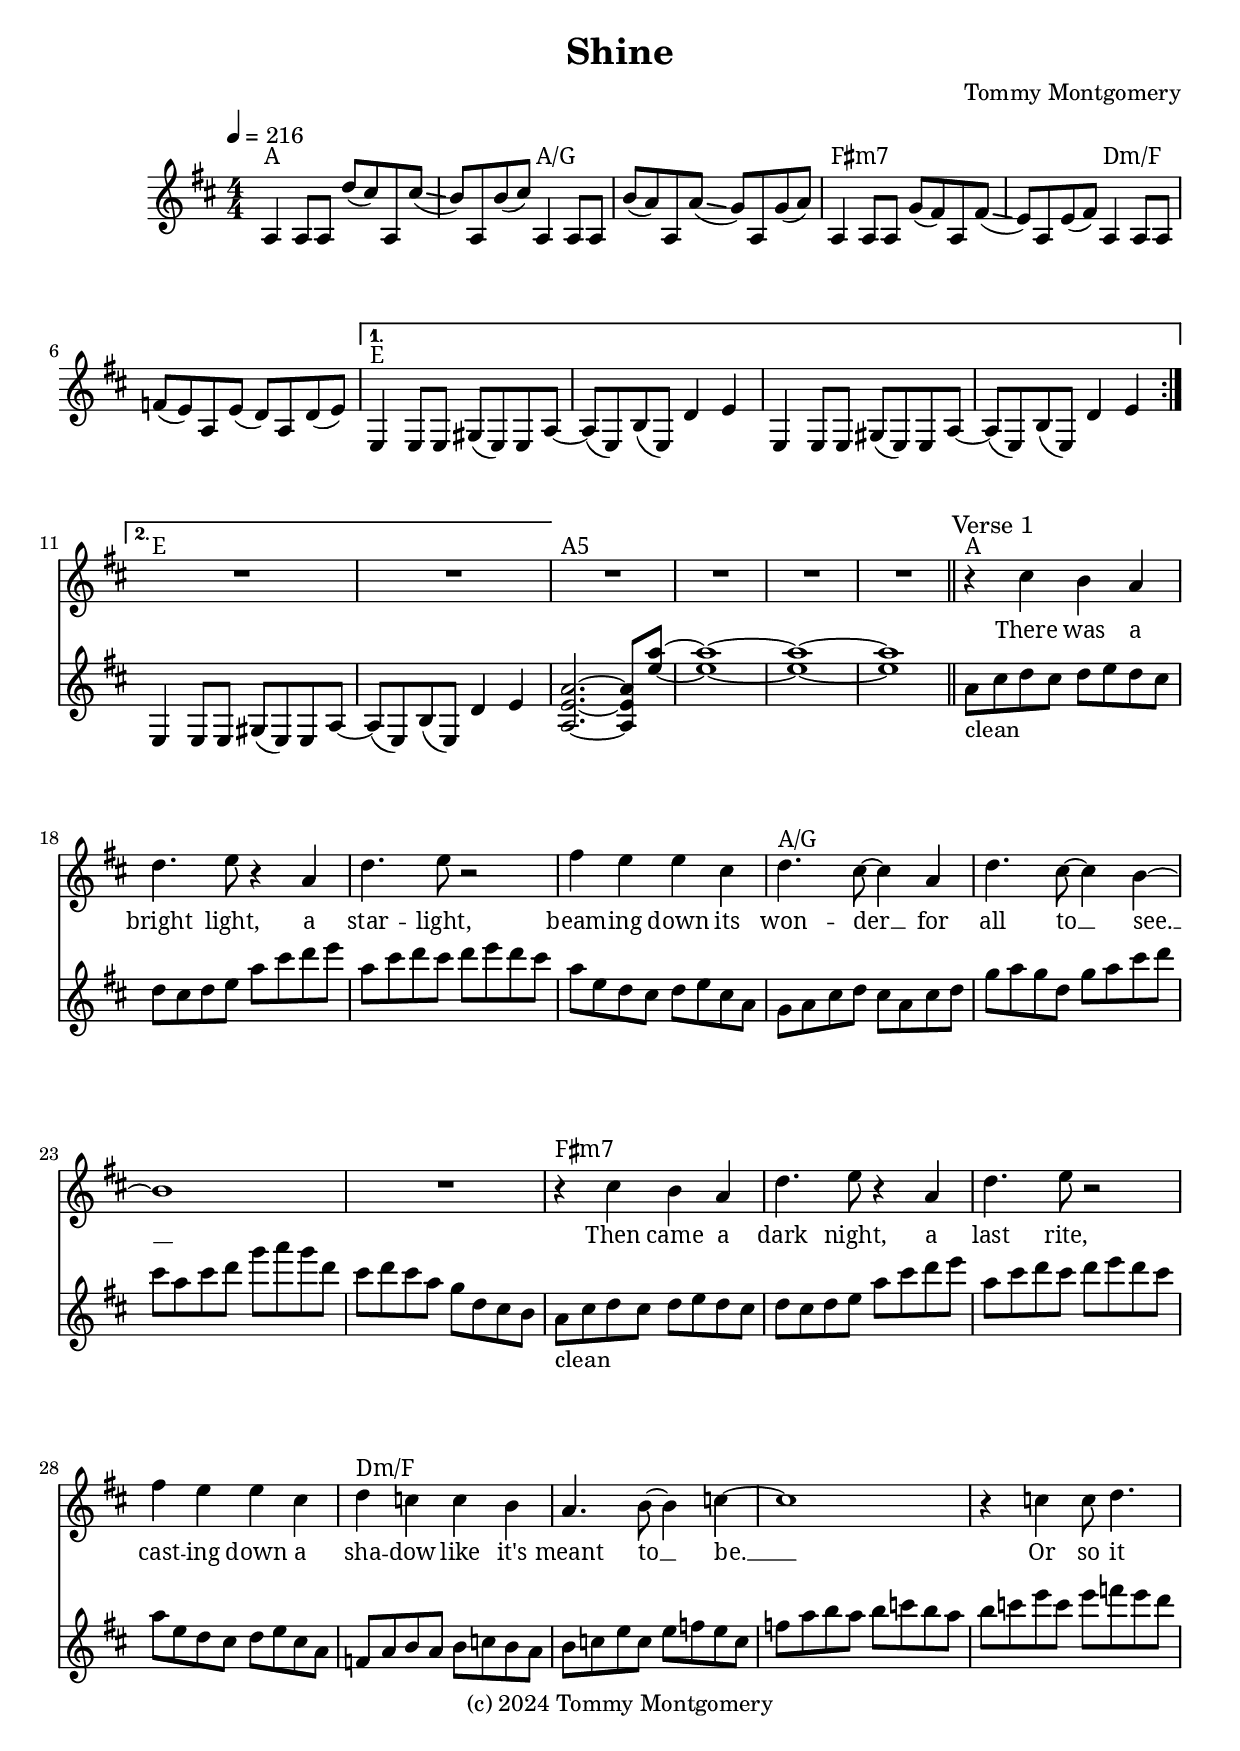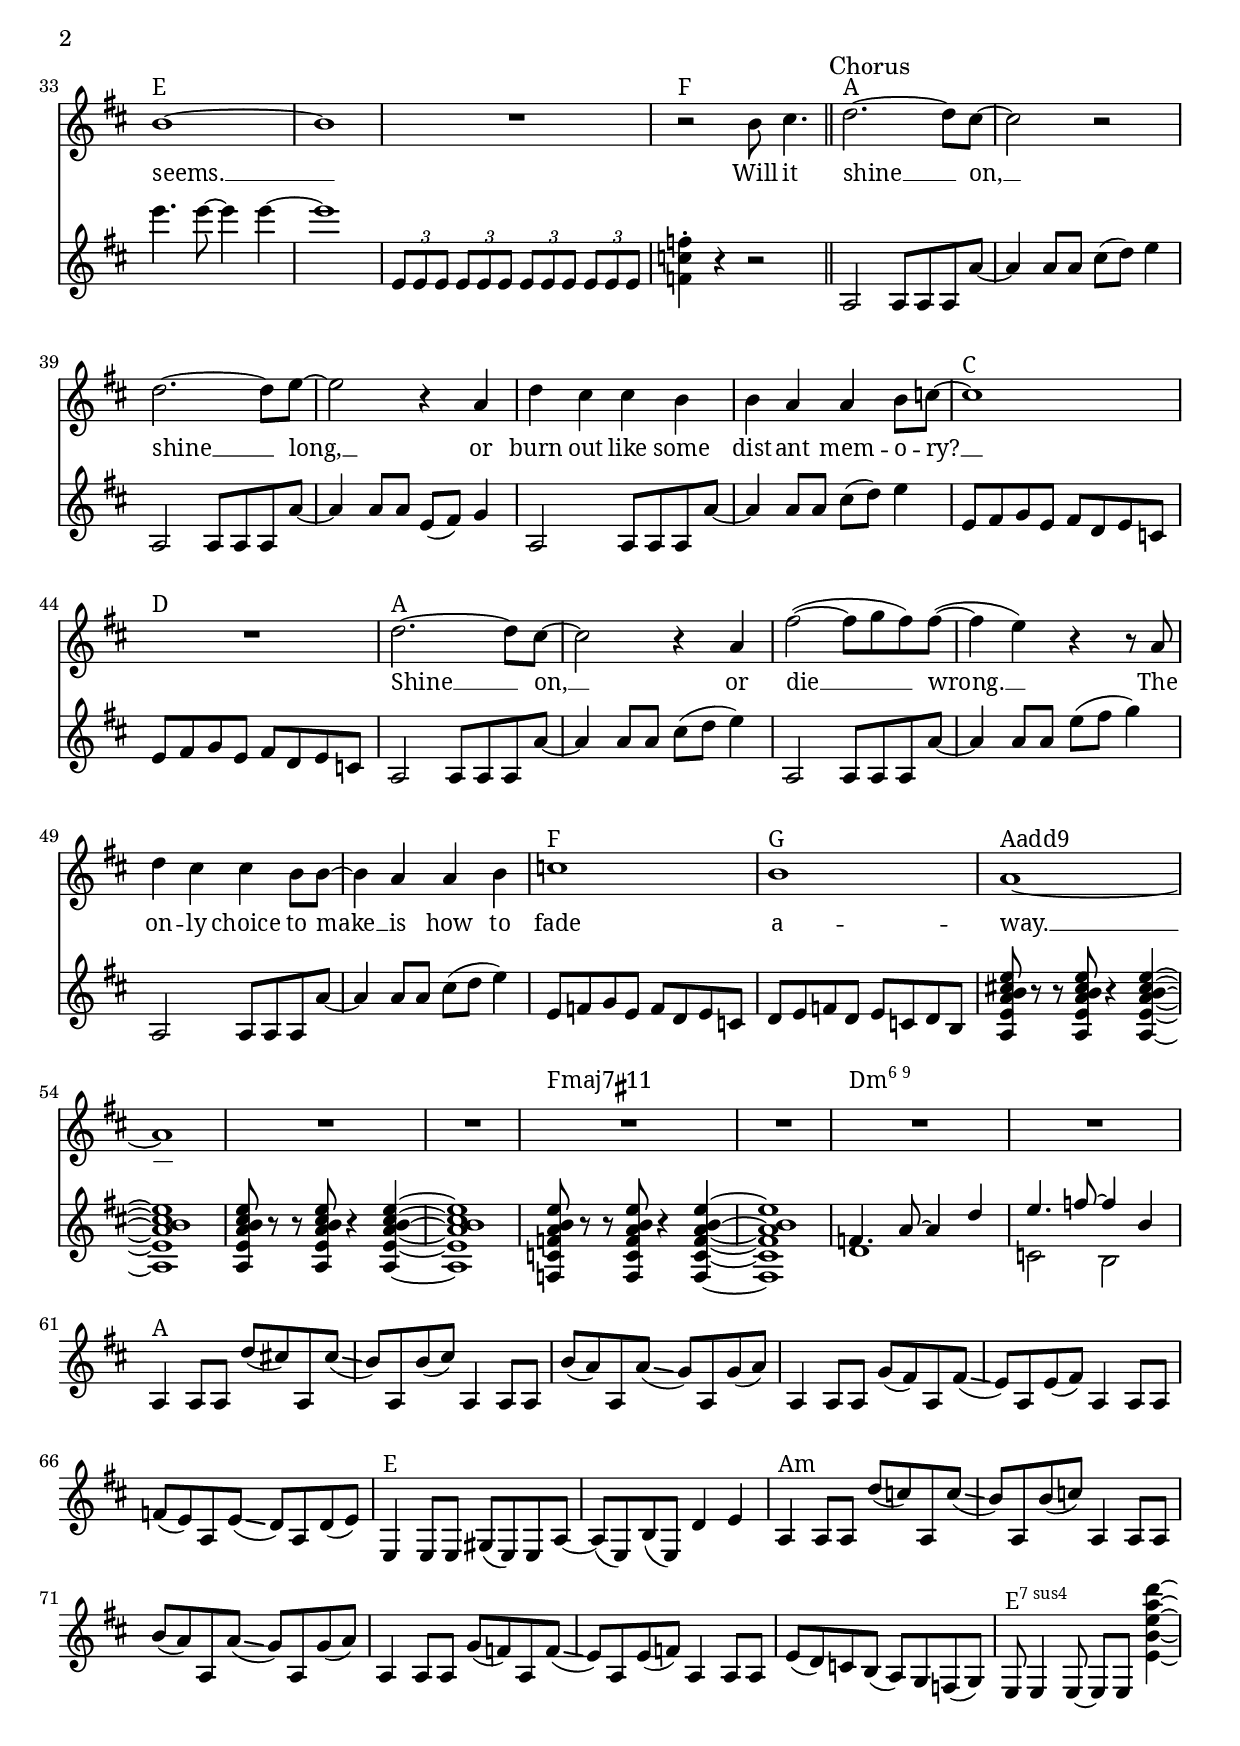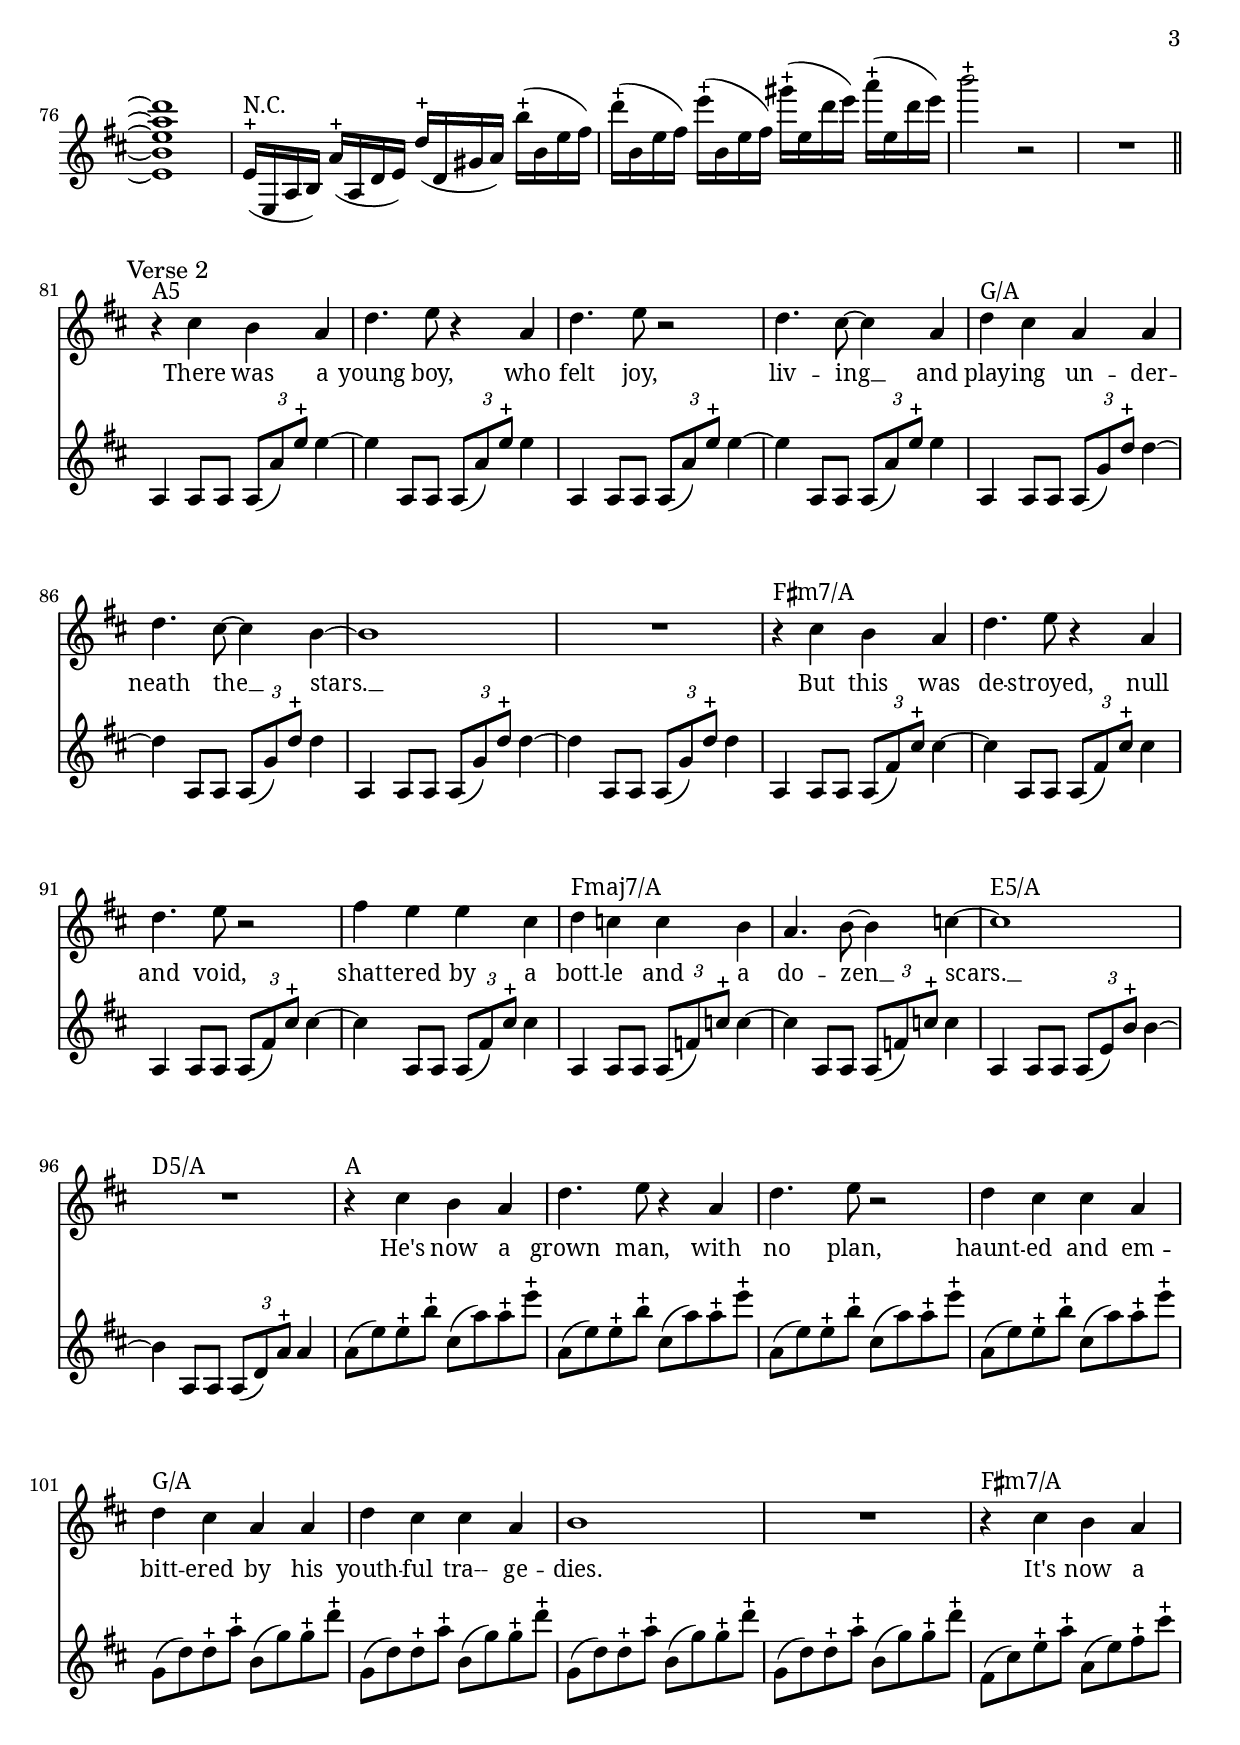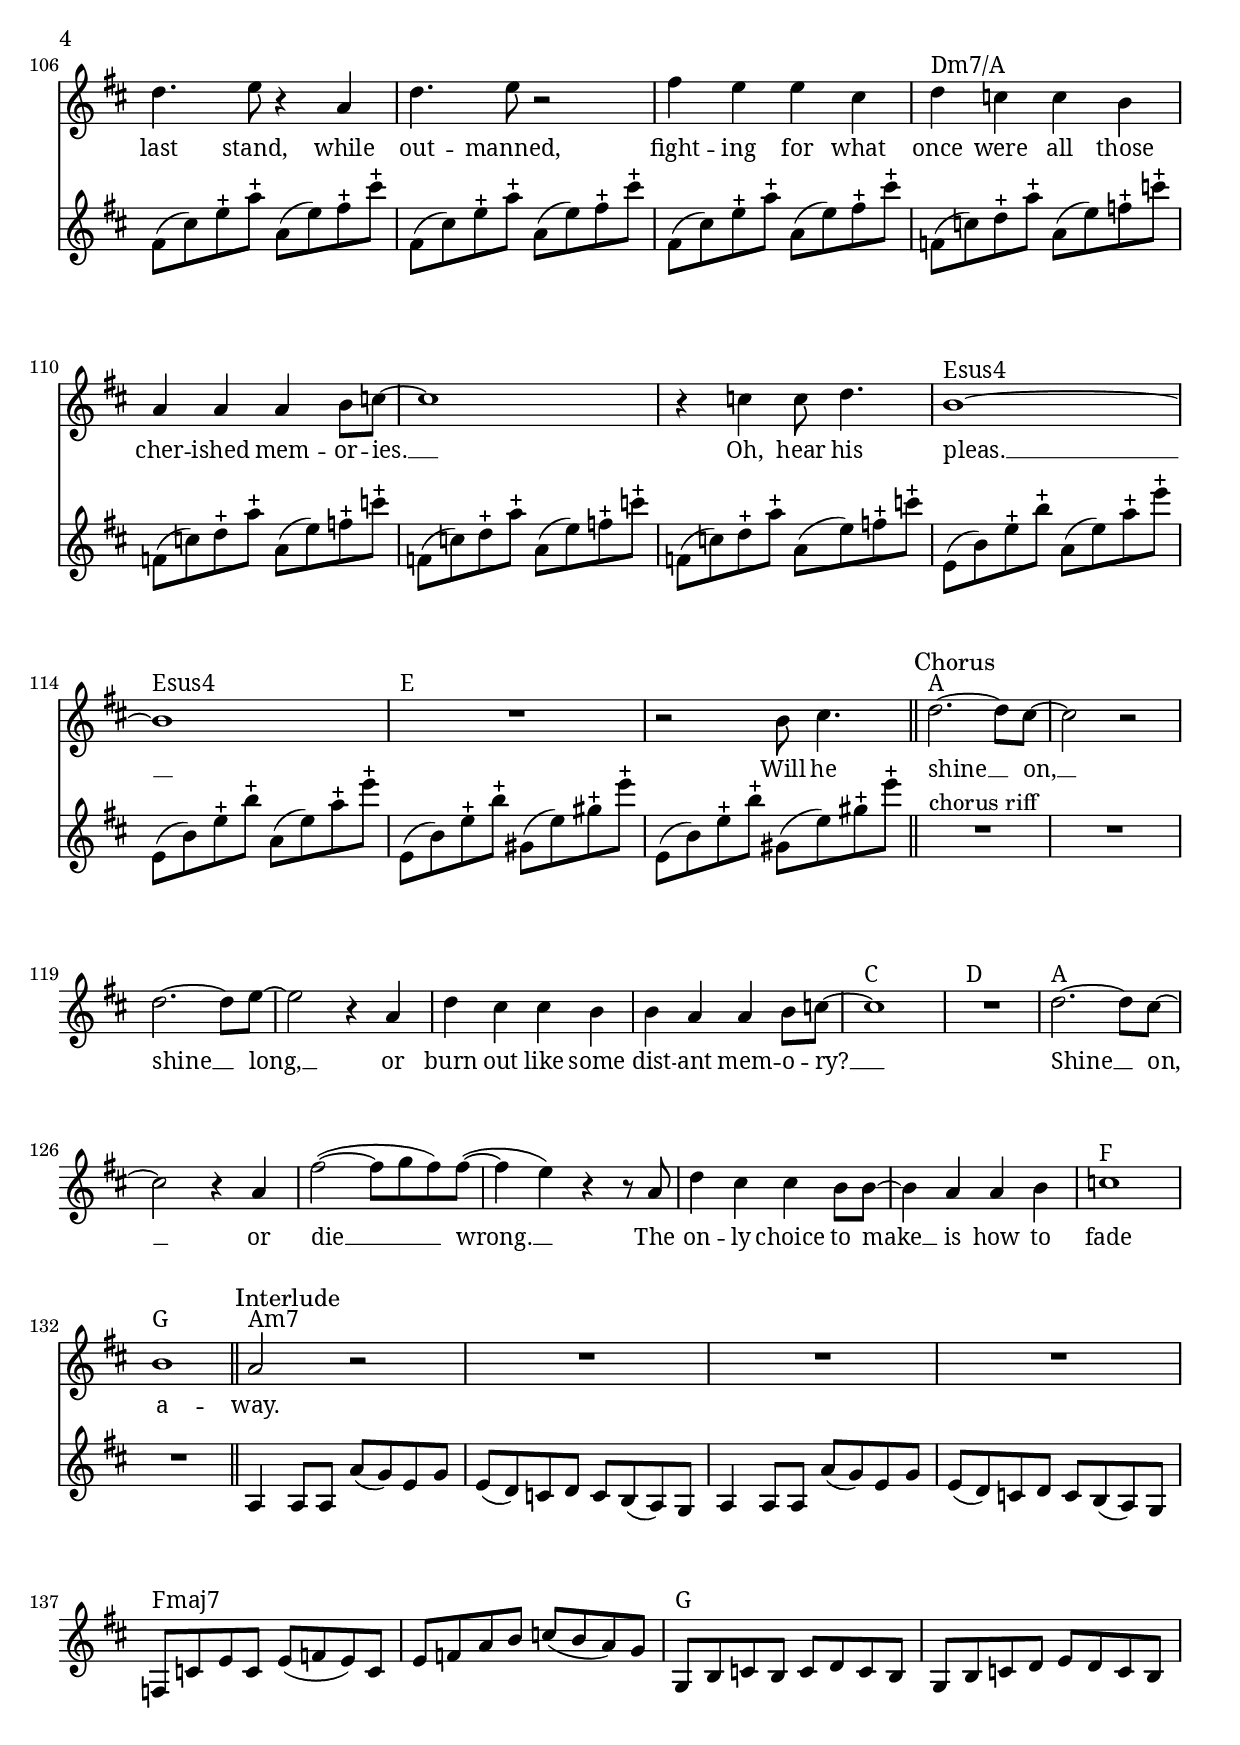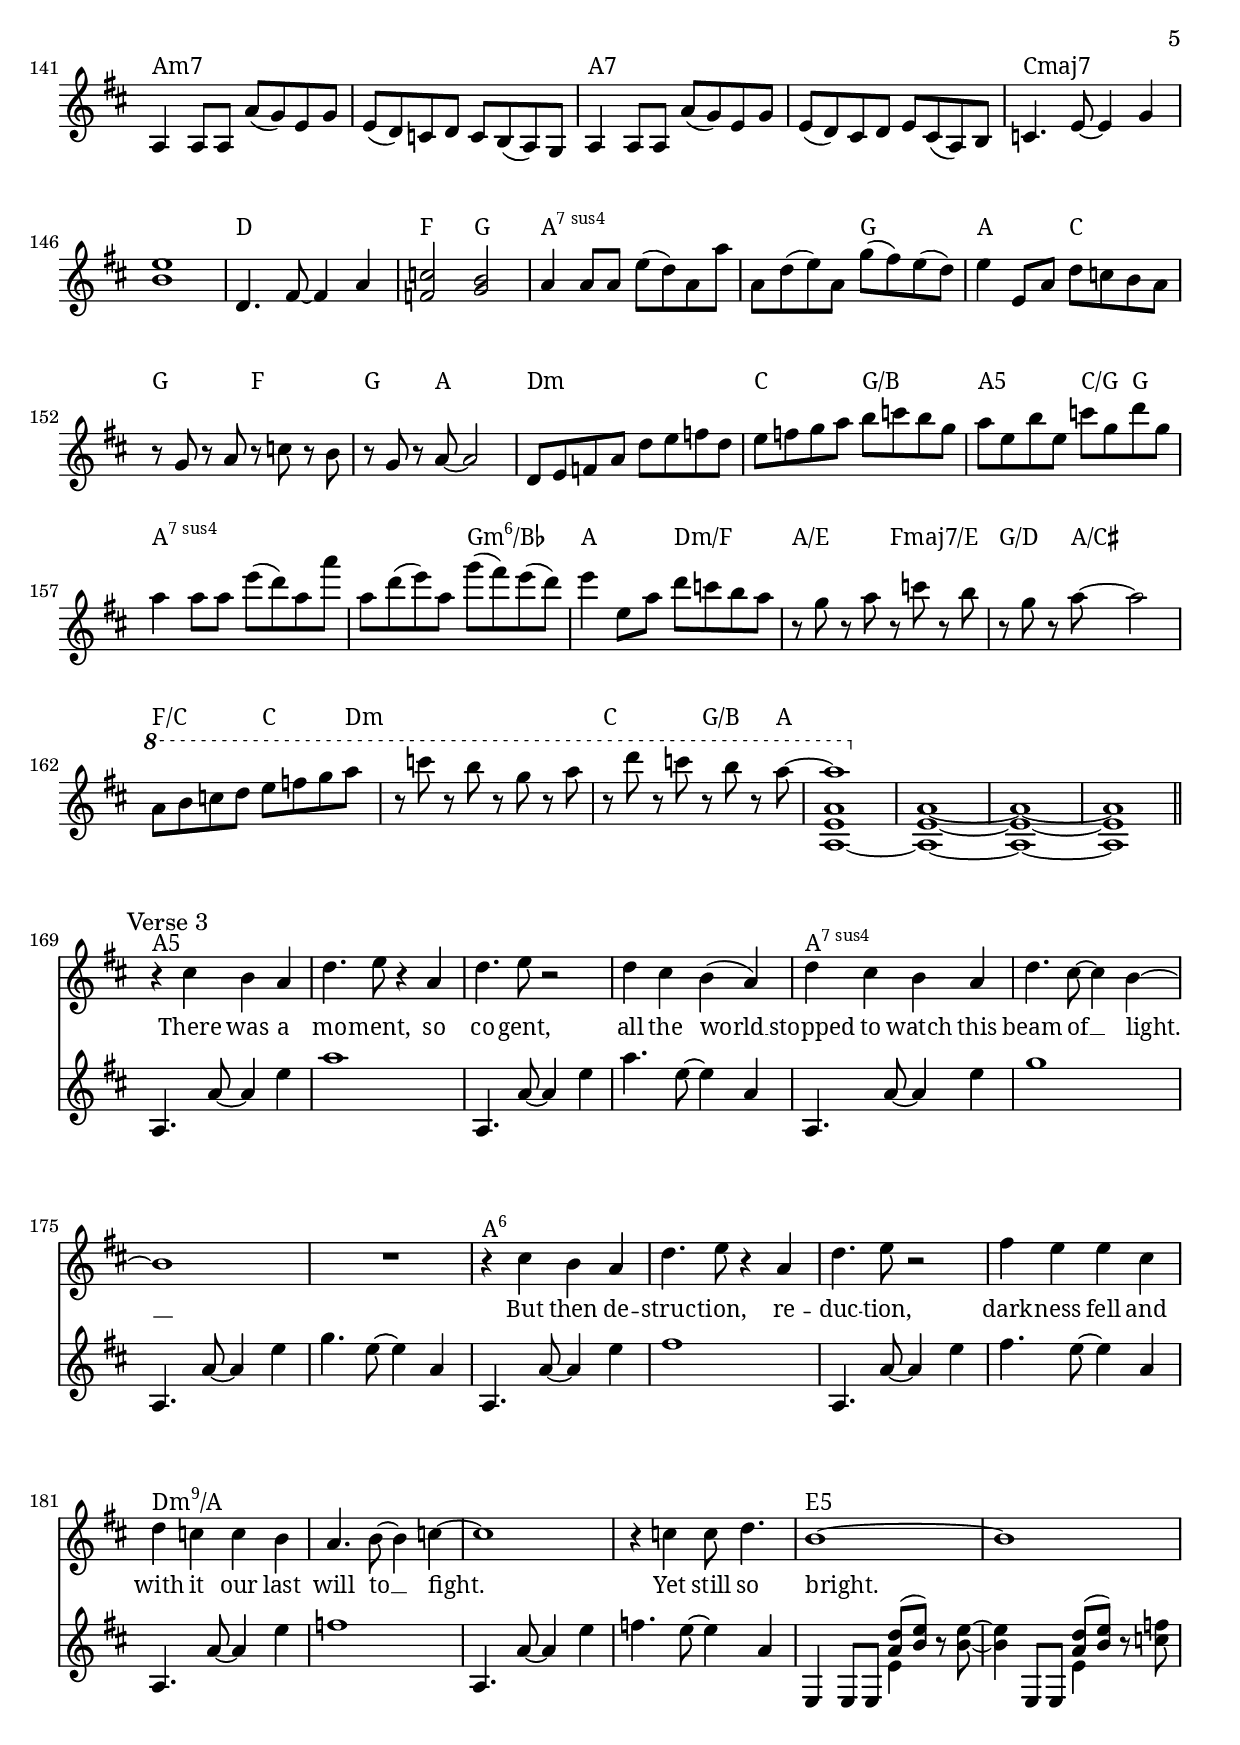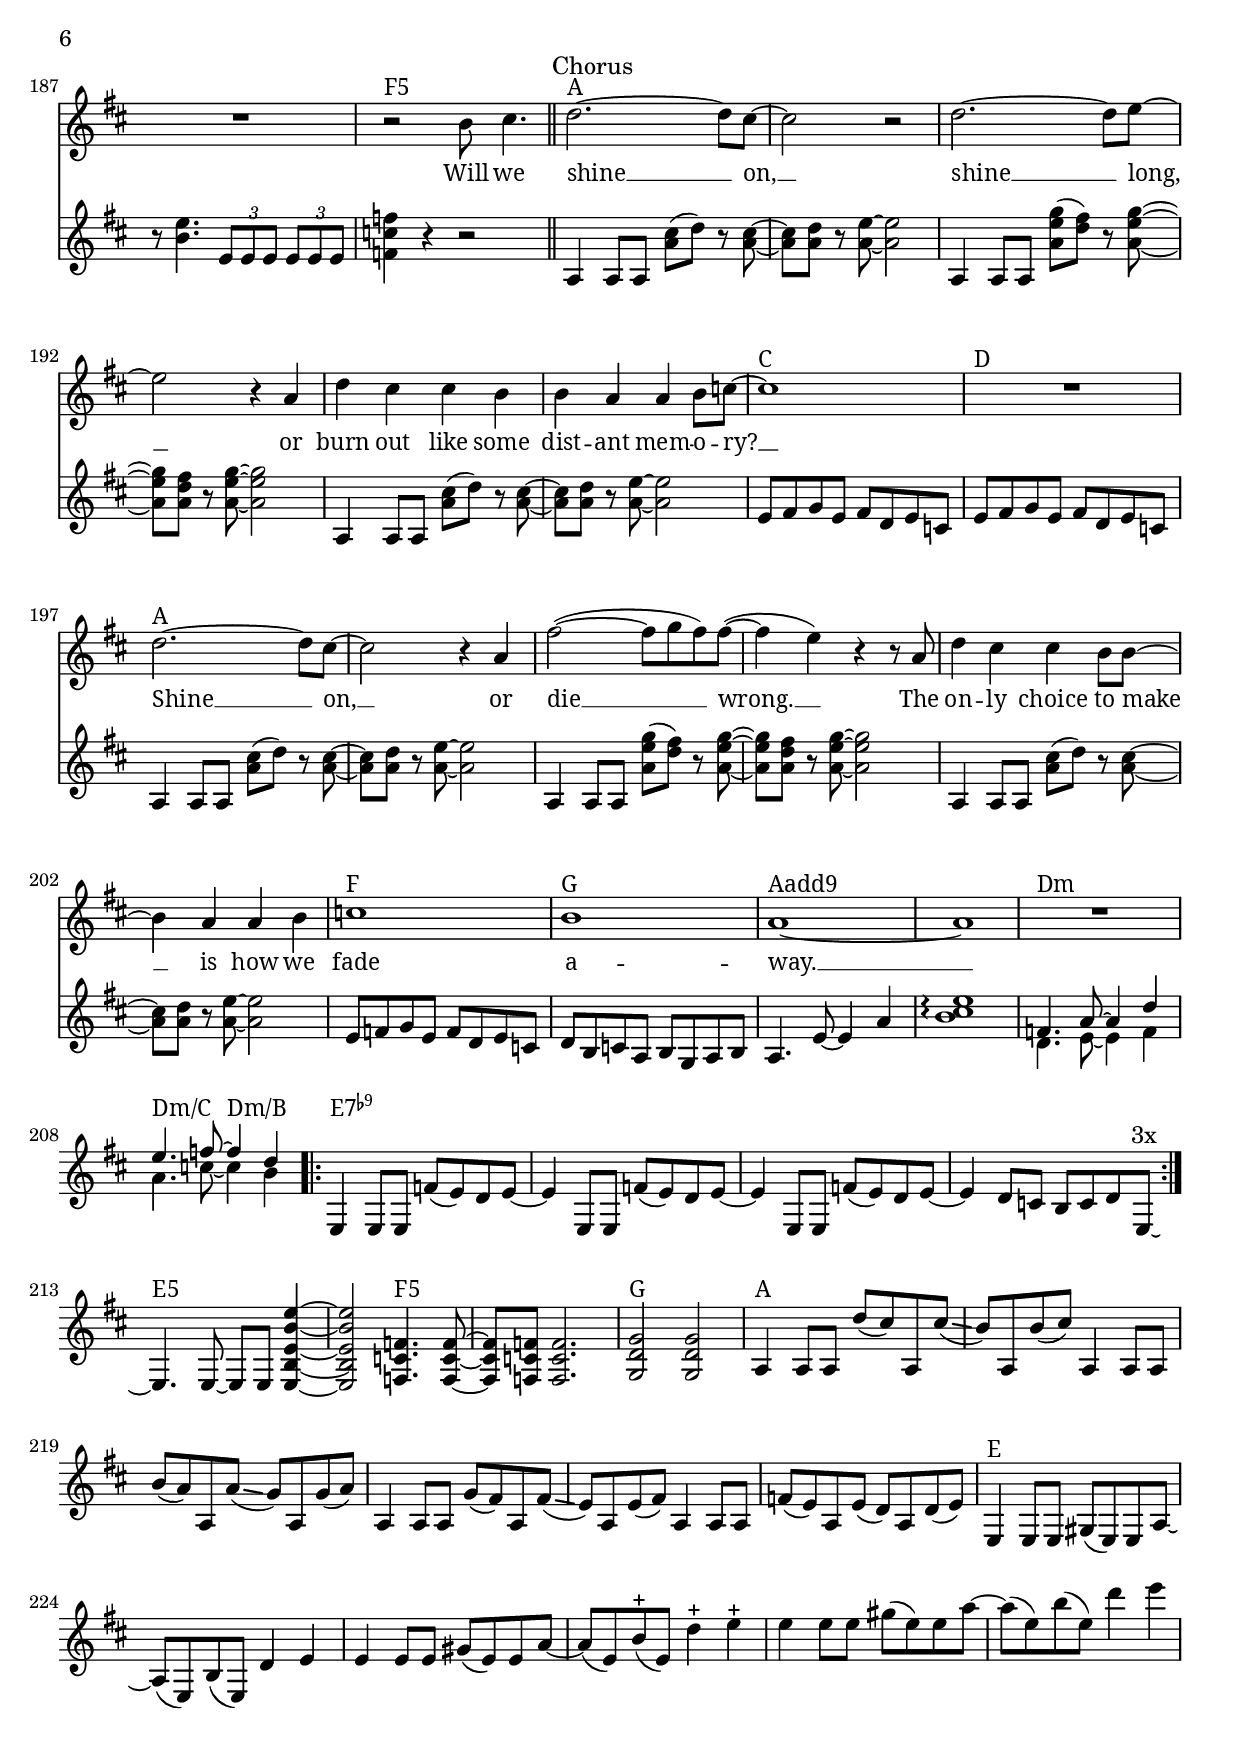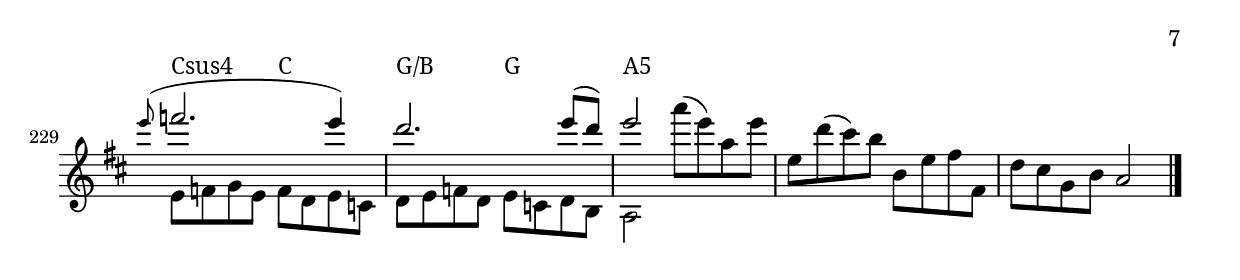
\version "2.22.1"
\language "english"

\header {
  title = "Shine"
  composer = "Tommy Montgomery"
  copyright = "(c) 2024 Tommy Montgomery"
}

#(define (scoop-stencil grob)
  (ly:stencil-combine-at-edge
   (ly:note-head::print grob) 0 -1
   (grob-interpret-markup grob
    (markup #:with-dimensions '(0 . 0) '(0 . 0)
     #:translate '( -2 . -2) #:musicglyph "brackettips.up" )) 0 )
)

scoop = \once \override NoteHead.stencil = #scoop-stencil

global = {
  \key a \mixolydian
  \set Staff.printKeyCancellation = ##f
  \numericTimeSignature
  \compressEmptyMeasures
  \omit Voice.StringNumber
  % \override TupletBracket #'bracket-visibility = #'if-no-beam
  \override MultiMeasureRest.expand-limit = #3
  \override Score.ChordName.font-name = #"Noto Serif"
  \override Score.ChordName.font-size = #0
  \override Score.LyricText.font-name = #"Noto Serif"
  \override Score.LyricText.font-size = #0
}

eRiff = \relative c {
  e4 e8 e f'( e) d e ~ | e4 e,8 e f'( e) d e ~ |
  e4 e,8 e f'( e) d e ~ | e4 d8 c b c d e, |
}

guitar = \relative c' {
  \time 4/4
  \tempo 4 = 216

  \repeat volta 2 {
    a4 a8 a d'( cs) a, cs'(\glissando b) a, b'( cs)
    a,4 a8 a b'( a) a, a'(\glissando g) a, g'( a)
    a,4 a8 a g'( fs) a, fs'(\glissando e) a, e'( fs)
    a,4 a8 a f'( e) a, e'( d) a d( e)
  }
  \alternative {
    {
      e,4 e8 e gs( e) e a ~ | a( e) b'( e,) d'4 e |
      e,4 e8 e gs( e) e a ~ | a( e) b'( e,) d'4 e |
    }
    {
      e,4 e8 e gs( e) e a ~ | a( e) b'( e,) d'4 e |
    }
  }

  % \repeat volta 3 \eRiff
  % \textMark "3x"

  %{
  e,4 e8 e f'( e) d e ~ | e4 e,8 e f'( e) d e ~ | \time 7/8 e4 e,8[ e] f'([ e) d] |
  \time 6/8 <c g' c>4. <d a' d> | <b fs' b>4. <c g' c>4. | <a e' a> <b fs' b> |
  <g d'g>4. <a e' a>4. | \time 2/4 <f c' f>4 <g d' g>4 |


  \time 4/4
  %}
   <a, e' a>2. ~ q8 <e'' a> ~ | q1 ~ | q1 ~ | q |

  % e,,4^"bass" e8 e g( e) e a ~ | a( e) b'( e,) d'4 e |
%   e,4 e8 e g( e) e a ~ | a( e) b'( e,) d'4 e |
%   e,4 e8 e g( e) e a ~ | a( e) b'( e,) d'4 e |
%   e,8 a g e g a e bf' | e, a g e g( a) d( e) |

  % \repeat unfold 3 { e,4^"gtr" e8 e e e e e ~ | e e e4 e e | }
%   e8 a g e g a e bf' | e, a g e g( a) d( e) |

%   d4 a' d a e' a, d a | cs, a' cs a e' a, cs a |
%   c,! g' c g d' g, c g | b, g' b g d' g, b g |
%   \tuplet 3/2 4 { \repeat unfold 12 bf,8  } |
%   bf4 r r2 |
  \bar "||"

  \repeat unfold 2 {
    a,8_"clean" cs d cs d e d cs | d cs d e a cs d e |
    a,8 cs d cs d e d cs | a e d cs d e cs a |
  }
  \alternative {
    {
      g a cs d cs a cs d | g a g d g a cs d |
      cs a cs d g a g d | cs d cs a g d cs b |
    }
    {
      f8 a b a b c b a | b c e c e f e c |
      f8 a b a b c b a | b c e c e f e d |
    }
  }

  e4. e8 ~ e4 e ~ | e1 |
  \tuplet 3/2 4 { \repeat unfold 12 e,,8 } | <f c' f>4-. r r2 |

  % chorus
  a,2 a8 a a a'8 ~ | a4 a8 a cs( d) e4 |
  a,,2 a8 a a a'8 ~ | a4 a8 a e( fs) g4 |
  a,2 a8 a a a'8 ~ | a4 a8 a cs( d) e4 |
  \repeat unfold 2 { e,8 fs g e fs d e c | }

  a2 a8 a a a'8 ~ | a4 a8 a cs( d e4) |
  a,,2 a8 a a a'8 ~ | a4 a8 a e'( fs g4) |
  a,,2 a8 a a a'8 ~ | a4 a8 a cs( d e4) |
  e,8 f g e f d e c | d e f d e c d b |

  <a e' a cs! b e>8 r r q r4 q4 ~ | q1 |
  <a e' a cs b e>8 r r q r4 q4 ~ | q1 |
  <f c' f a b e>8 r r q r4 q4 ~ | q1 |
  %{<b fs' b>4. b8 b b <b fs' b>4 ~ | q4 b8 b b c d4 |
  <c g' c>4. c8 c c <c g' c>4 ~ | q4 c8 c c d e4 |
  <d a' d>4. d8 d d <d a' d>4 ~ | q4 d8 d d4 e |
  %}
  <<
    { f'4. a8 ~ a4 d | e4. f8 ~ f4 b, | } \\
    { d,1 | c2 b | }
  >>

  % \repeat volta 2 \eRiff


  a4 a8 a d'( cs!) a, cs'(\glissando b) a, b'( cs)
  a,4 a8 a b'( a) a, a'(\glissando g) a, g'( a)
  a,4 a8 a g'( fs) a, fs'(\glissando e) a, e'( fs)
  a,4 a8 a f'( e) a, e'(\glissando d) a d( e) |
  e,4 e8 e gs( e) e a ~ | a( e) b'( e,) d'4 e |

  a,4 a8 a d'( c) a, c'(\glissando b) a, b'( c)
  a,4 a8 a b'( a) a, a'(\glissando g) a, g'( a)
  a,4 a8 a g'( f) a, f'(\glissando e) a, e'( f)
  a,4 a8 a e'( d) c b( a) g f( g) |

  e8 e4 e8 ~ e e <e' b' e a d>4 ~ | q1 |

  e16^+( e, a b) a'^+( a, d e) d'^+( d, gs a) b'^+( b, e fs) |
  d'^+( b, e fs) e'^+( b, e fs) gs'^+( e, d' e) a^+( e, d' e) |
  b'2^+ r2 | R1 |

  % verse 2
  \repeat unfold 2 {
    a,,,4 a8 a \tuplet 3/2 { a( a') e'^+ } e4 ~ | e4 a,,8 a \tuplet 3/2 { a( a') e'^+ } e4 |
  }
  \repeat unfold 2 {
    a,,4 a8 a \tuplet 3/2 { a( g') d'^+ } d4 ~ | d4 a,8 a \tuplet 3/2 { a( g') d'^+ } d4 |
  }
  \repeat unfold 2 {
    a,4 a8 a \tuplet 3/2 { a( fs') cs'^+ } cs4 ~ | cs4 a,8 a \tuplet 3/2 { a( fs') cs'^+ } cs4 |
  }
  a,4 a8 a \tuplet 3/2 { a( f') c'^+ } c4 ~ | c4 a,8 a \tuplet 3/2 { a( f') c'^+ } c4 |
  a,4 a8 a \tuplet 3/2 { a( e') b'^+ } b4 ~ | b4 a,8 a \tuplet 3/2 { a( d) a'^+ } a4 |

  % verse 3
  \repeat unfold 4 { a8( e') e^+ b'^+ cs,( a') a^+ e'^+ | }
  \repeat unfold 4 { g,,8( d') d^+ a'^+ b,( g') g^+ d'^+ | }
  \repeat unfold 4 { fs,,8( cs') e^+ a^+ a,( e') fs^+ cs'^+ | }
  \repeat unfold 4 { f,,8( c') d^+ a'^+ a,( e') f^+ c'^+ | }
  \repeat unfold 2 { e,,8( b') e^+ b'^+ a,( e') a^+ e'^+ | }
  \repeat unfold 2 { e,,8( b') e^+ b'^+ gs,( e') gs^+ e'^+ | }

  R1*16^"chorus riff" |

  \bar "||"
  \textMark "Interlude"

  \repeat unfold 2 {
    a,,,4 a8 a a'( g) e g e( d) c d c b( a) g |
  }
  % f4. c'8 ~ c4 f | g4. f8 ~ f4 c |
  f8 c' e c e( f e) c e f a b c( b a) g |
  g, b c b c d c b | g b c d e d c b |

  a4 a8 a a'( g) e g e( d) c d c b( a) g |
  a4 a8 a a'( g) e g e( d) cs d e cs( a) b |

  c4. e8 ~ e4 g | <b e>1 |
  d,4. fs8 ~ fs4 a | <f c'>2 <g b> |

  a4 a8 a e'( d) a a' a, d( e) a, g'( fs) e( d) |
  e4 e,8 a d c b a | r g r a r c r b |
  r g r a ~ a2 | d,8 e f a d e f d |
  e f g a b c b g | a e b' e, c' g d' g, |

  a4 a8 a e'( d) a a' a, d( e) a, g'( fs) e( d) |
  e4 e,8 a d c b a | r g r a r c r b |
  r g r a ~ a2 | \ottava #1 a8 b c d e f g a |
  r c r b r g r a | r d r c r b r
  << { \stemDown a8 ~ \stemNeutral | a1 \ottava #0 | s1 | s1 | s1 | } \\ { s8 | <a,, e' a>1 ~ | \stemNeutral <a, e' a>1 ~ | q1 ~ | q1 | } >> |


  \bar "||"

  % verse 3
  a4. a'8 ~ a4 e' | a1 | a,,4. a'8 ~ a4 e' | a4. e8 ~ e4 a, |
  a,4. a'8 ~ a4 e' | g1 | a,,4. a'8 ~ a4 e' | g4. e8 ~ e4 a, |
  a,4. a'8 ~ a4 e' | fs1 | a,,4. a'8 ~ a4 e' | fs4. e8 ~ e4 a, |
  a,4. a'8 ~ a4 e' | f1 | a,,4. a'8 ~ a4 e' | f4. e8 ~ e4 a, |

  e,4 e8 e << { <a' d>8([ <b e>]) } \\ { e,4 } >> r8 <b' e>8 ~ |
  q4 e,,8 e << { <a' d>8([ <b e>]) } \\ { e,4 } >> r8 <c' f>8 |
  r <b e>4. \tuplet 3/2 4 { e,8 e e e e e } |
  <f c' f>4 r4 r2 |

  % chorus 3
  \repeat unfold 2 {
    a,4 a8 a <a' cs>( d) r <a cs> ~ | q <a d> r <a e'> ~ q2 |
    a,4 a8 a <a' e' g>( <d fs>) r <a e' g> ~ | q <a d fs> r <a e' g> ~ q2 |
    a,4 a8 a <a' cs>( d) r <a cs> ~ | q <a d> r <a e'> ~ q2 |
  }
  \alternative {
    { \repeat unfold 2 { e8 fs g e fs d e c | } }
    { e8 f g e f d e c | d b c a b g a b | }
  }


  a4. e'8 ~ e4 a | <b cs e>1\arpeggio |
  <<
    { f4. a8 ~ a4 d | e4. f8 ~ f4 d | }
    \\
    { d,4. e8 ~ e4 f | a4. c8 ~ c4 b | }
  >>

  \repeat volta 3 {
    e,,4 e8 e f'( e) d e ~ | e4 e,8 e f'( e) d e ~ |
    e4 e,8 e f'( e) d e ~ | e4 d8 c b c d \textMark "3x" e, ~ |

  }

  e4. e8 ~ e e <e b' e b' e>4 ~ | q2 <f c' f>4. q8 ~ |
  q q q2. | <g d' g>2 q |


  a4 a8 a d'( cs) a, cs'(\glissando b) a, b'( cs)
  a,4 a8 a b'( a) a, a'(\glissando g) a, g'( a)
  a,4 a8 a g'( fs) a, fs'(\glissando e) a, e'( fs)
  a,4 a8 a f'( e) a, e'( d) a d( e)
  e,4 e8 e gs( e) e a ~ | a( e) b'( e,) d'4 e |


  e4 e8 e gs( e) e a ~ | a( e) b'^+( e,) d'4^+ e^+ |
  e4 e8 e gs( e) e a ~ | a( e) b'( e,) d'4 e |

  <<
    { \grace e8( f2. e4) | d2. e8( d) | e2 }
    \\
    { e,,8 f g e f d e c | d e f d e c d b | a2 }
  >>



  a'''8( e) a, e' e, d'( cs) b b, e fs fs, d' cs g b a2

  \bar "|."



  %{
  \bar "||"

  \repeat unfold 4 { a8 cs e }
  \repeat unfold 4 { a, d f }
  \repeat unfold 4 { a, e' g }
  \repeat unfold 2 { a, e' a }
  a, e' a2 |

  \repeat unfold 4 { a8 cs e }
  \repeat unfold 4 { a, d f }
  \repeat unfold 4 { a, e' g }
  \repeat unfold 2 { a, e' a }
  a, e' a2 |

  \tuplet 3/2 4 {
    \repeat unfold 36 e,,8
  } |

  <f c' f>4-> r r2 |



  \repeat unfold 2{ e,,4 e8 e gs( e) e a ~ | a( e) b'( e,) d'4 e | }


  % chorus
  R1*16^"chorus" |


  %}
}

vocalMelody = \relative c' {
  \repeat volta 2 R1*6
  \alternative {
    { R1*4 }
    { R1*2 }
  }

%{
  \repeat volta 3 R1*4 |
  R1*2 | R1*7/8 | R1*6/8*4 | R1*2/4 |
%}

  R1*4 |


  % verse 1
  \textMark "Verse 1"
  r4 cs'4 b a | d4. e8 r4 a, | d4. e8 r2 | fs4 e e cs |
  d4. cs8 ~ cs4 a | d4. cs8 ~ cs4 b ~ | b1 | R1 |

  r4 cs4 b a | d4. e8 r4 a, | d4. e8 r2 | fs4 e e cs |
  d4 c c b | a4. b8 ~ b4 c ~ | c1 | r4 c4 c8 d4. |

  b1 ~ | b1 | R1 | r2 b8 cs4. |

  % chorus
  \bar "||"
  \textMark "Chorus"
  d2. ~ d8 cs ~ | cs2 r2 | d2. ~ d8 e ~ | e2 r4 a, |
  d4 cs cs b | b4 a a b8 c ~ | c1 | R1 |

  d2. ~ d8 cs ~ | cs2 r4 a | fs'2( ~ fs8 g fs) fs( ~ | fs4 e) r4 r8 a, |
  d4 cs cs b8 b ~ | b4 a a b | c1 | b |

  a1 ~ | a1 | R1*6 |

  % \repeat volta 2 R1*4 |
  R1*20 |

  \bar "||"
  \textMark "Verse 2"

  r4 cs4 b a | d4. e8 r4 a, | d4. e8 r2 | d4. cs8 ~ cs4 a |
  d4 cs a a | d4. cs8 ~ cs4 b ~ | b1 | R1 |
  r4 cs4 b a | d4. e8 r4 a, | d4. e8 r2 | fs4 e e cs |
  d4 c c b | a4. b8 ~ b4 c ~ | c1 | R1 |

  r4 cs4 b a | d4. e8 r4 a, | d4. e8 r2 | d4 cs cs a |
  d4 cs a a | d4 cs cs a | | b1 | R1 |
  r4 cs4 b a | d4. e8 r4 a, | d4. e8 r2 | fs4 e e cs |
  d4 c c b | a4 a a b8 c ~ | c1 | r4 c4 c8 d4. |

  b1 ~ | b1 | R1 | r2 b8 cs4. |

  \bar "||"
  \textMark "Chorus"
  d2. ~ d8 cs ~ | cs2 r2 | d2. ~ d8 e ~ | e2 r4 a, |
  d4 cs cs b | b4 a a b8 c ~ | c1 | R1 |

  d2. ~ d8 cs ~ | cs2 r4 a | fs'2( ~ fs8 g fs) fs( ~ | fs4 e) r4 r8 a, |
  d4 cs cs b8 b ~ | b4 a a b | c1 | b |

  % interlude
  a2 r | R1*7 |
  R1*8 |
  R1*8 |
  R1*8 |
  R1*4 |

  \bar "||"
  \textMark "Verse 3"

  r4 cs4 b a | d4. e8 r4 a, | d4. e8 r2 | d4 cs4 b( a) |
  d4 cs b a | d4. cs8 ~ cs4 b ~ | b1 | R1 |
  r4 cs4 b a | d4. e8 r4 a, | d4. e8 r2 | fs4 e e cs |
  d4 c c b | a4. b8 ~ b4 c ~ | c1 | r4 c4 c8 d4. |

  b1 ~ | b1 | R1 | r2 b8 cs4. |

  \bar "||"
  \textMark "Chorus"
  d2. ~ d8 cs ~ | cs2 r2 | d2. ~ d8 e ~ | e2 r4 a, |
  d4 cs cs b | b4 a a b8 c ~ | c1 | R1 |

  d2. ~ d8 cs ~ | cs2 r4 a | fs'2( ~ fs8 g fs) fs( ~ | fs4 e) r4 r8 a, |
  d4 cs cs b8 b ~ | b4 a a b | c1 | b |

  a1 ~ | a1 | R1 | R1 |
}

allTheLyrics = \lyricmode {
  % verse 1
  There was a bright light, a star -- light,
  beam -- ing down its won -- der __ for all to __ see. __
  Then came a dark night, a last rite,
  cast -- ing down a sha -- dow like it's meant to __ be. __

  Or so it seems. __

  % chorus 1
  Will it shine __ on, __ shine __ long, __
  or burn out like some dist -- ant mem -- o -- ry? __
  Shine __ on, __ or die __ wrong. __
  The on -- ly choice to make __ is how to fade a -- way. __

  % verse 2
  There was a young boy, who felt joy,
  liv -- ing __ and play -- ing un -- der -- neath the __ stars. __
  But this was de -- stroyed, null and void,
  shat -- tered by a bott -- le and a do -- zen __ scars. __

  He's now a grown man, with no plan,
  haunt -- ed and em -- bitt -- ered by his youth -- ful tra-- ge -- dies.
  It's now a last stand, while out -- manned,
  fight -- ing for what once were all those cher -- ished mem -- or -- ies. __

  Oh, hear his pleas. __

  % chorus 2
  Will he shine __ on, __ shine __ long, __
  or burn out like some dist -- ant mem -- o -- ry? __
  Shine __ on, __ or die __ wrong. __
  The on -- ly choice to make __ is how to fade a -- way.

  % verse 3
  There was a mo -- ment, so co -- gent,
  all the world __ stopped to watch this beam of __ light. __

  But then de -- struc -- tion, re -- duc -- tion,
  dark -- ness fell and with it our last will to __ fight.

  Yet still so bright.

  % chorus 3
  Will we shine __ on, __ shine __ long, __
  or burn out like some dist -- ant mem -- o -- ry? __
  Shine __ on, __ or die __ wrong. __
  The on -- ly choice to make __ is how we fade a -- way. __

}

guitarStaff = \new Staff \with { midiInstrument = "distorted guitar" midiMaximumVolume = #0.6 } {
  \global
  \guitar
}

vox = \new Staff \with { midiInstrument = "voice oohs" midiMinimumVolume = #0.7 } {
  <<
    \new Voice = "vocalMelody" { \clef treble \global \vocalMelody }
    \new Lyrics \lyricsto "vocalMelody" {
      \allTheLyrics
    }
  >>
}

chordExceptionMusic = {
  <c e g b d'>1-\markup { "maj9" }
  <c e g b fs'>1-\markup { "maj7" \sharp "11" }
  <c ef f g bf>1-\markup { "m7sus4" }
  <c ef gf bff>1-\markup { "°7" }
  <c ef gf bf>1-\markup { \super { "ø7" } }
  <c e g d'>1-\markup { "add9" }
  <c ef g d'>1-\markup { "m(add9)" }
  <c e fs as>1-\markup { \super { \sharp "11" \sharp "13" } }
  <c g>1-\markup { "5" }
  <c e g bf>1-\markup { "7" }
  <c e g b>1-\markup { "maj7" }
  <c ef g bf>1-\markup { "m7" }
  <c f g>1-\markup { "sus4" }
  <c d g>1-\markup { "sus2" }
  <c e g bf df'>1-\markup { "7" \super { \flat "9" } }
  <c e g f'>1-\markup { "add11" }
}

chordExceptions = #(append
  (sequential-music-to-chord-exceptions chordExceptionMusic #t)
  ignatzekExceptions
)

chordValues = \chordmode {
  \set chordNameExceptions = #chordExceptions
  \set majorSevenSymbol = \markup "maj7"

  \repeat volta 2 {
    a1. a:/g fs:m7 d:m/f |
  }
  \alternative {
    { e1*2 | e | }
    { e1*2 | }
  }

%{
  \repeat volta 3 {
    e1:1.3.5.7.9- | q | q | q |
  }

  q1 | q | q2.. |
  c4.:1.5 d:1.5 | b:1.5 c:1.5 | a:1.5 b:1.5 | g:1.5 a:1.5 |
  f4:1.5 g:1.5 |
%}

  a1*4:1.5 |

  % verse 1
  a1*4 | a:/g | fs:m7 | d:m/f |
  e1 | q | q | f |

  % chorus
  a1*6 | c1 | d |
  a1*6 | f1 | g |

  a1*2:1.3.5.9 | q | f:1.3.5.7+11+ | d:1.3-.5.6.9 |

  a1*6 | e1*2 |
  a1*6:m | e1*2:1.4.5.7 |

  r1*4 |

  % verse 2
  a1*4:5 | g:/a | fs:m7/a | f1:maj7/a  | q | e:5/a | d:5/a |
  a1*4 | g:/a | fs:m7/a | d:m7/a |
  e1:sus4 | q | e | q |

  % chorus 2
  a1*6 | c1 | d |
  a1*6 | f1 | g |

  % interlude
  a1*4:m7 | f1*2:maj7 | g |
  a1*2:m7 | a:7 | c1*2:maj7 | d1 | f2 g |

  a1:1.4.5.7 | q2 g | a c | g f | g4. a8 a2 | d1:m | c2 g:/b | a:5 c4:/g g |
  a1:1.4.5.7 | q2 g:m6/bf | a d:m/f | a:/e f:maj7/e | g4.:/d a8:/cs q2 | f2:/c c4. d8:m | q1 | c2 g4.:/b a8 |
  a1 | q | q | q |

  % verse 3
  a1*4:5 | a:1.4.5.7 | a:6 | d:m9/a |
  e1*3:5 | f1:5 |

  % chorus 3
  a1*6 | c1 | d |
  a1*6 | f1 | g |

  a1:1.3.5.9 | q | d:m | d2:m/c d:m/b |

  \repeat volta 3 { e1*4:1.3.5.7.9- }
  e1.:5 f:5 g2 q |

  a1*6 | e1*2 |
  e1 | q | q | q |
  c2:sus4 c | g2:/b g |
  a1:5 |

}

chordNames = \new ChordNames {
  \set chordChanges = ##t
  \set chordNameExceptions = #chordExceptions
  \chordValues
}

\score {
  <<
    \chordNames
    \vox
    \guitarStaff
  >>
  \layout {
    \context {
      \Staff \RemoveEmptyStaves
      \override Glissando.minimum-length = #4
      \override Glissando.springs-and-rods = #ly:spanner::set-spacing-rods
      \override Glissando.thickness = #2
      \override VerticalAxisGroup.remove-first = ##t
    }
  }
}

\score {
  \unfoldRepeats {
    <<
      \vox
      \transpose c c, \guitarStaff
    >>
  }
  \midi {}
}
